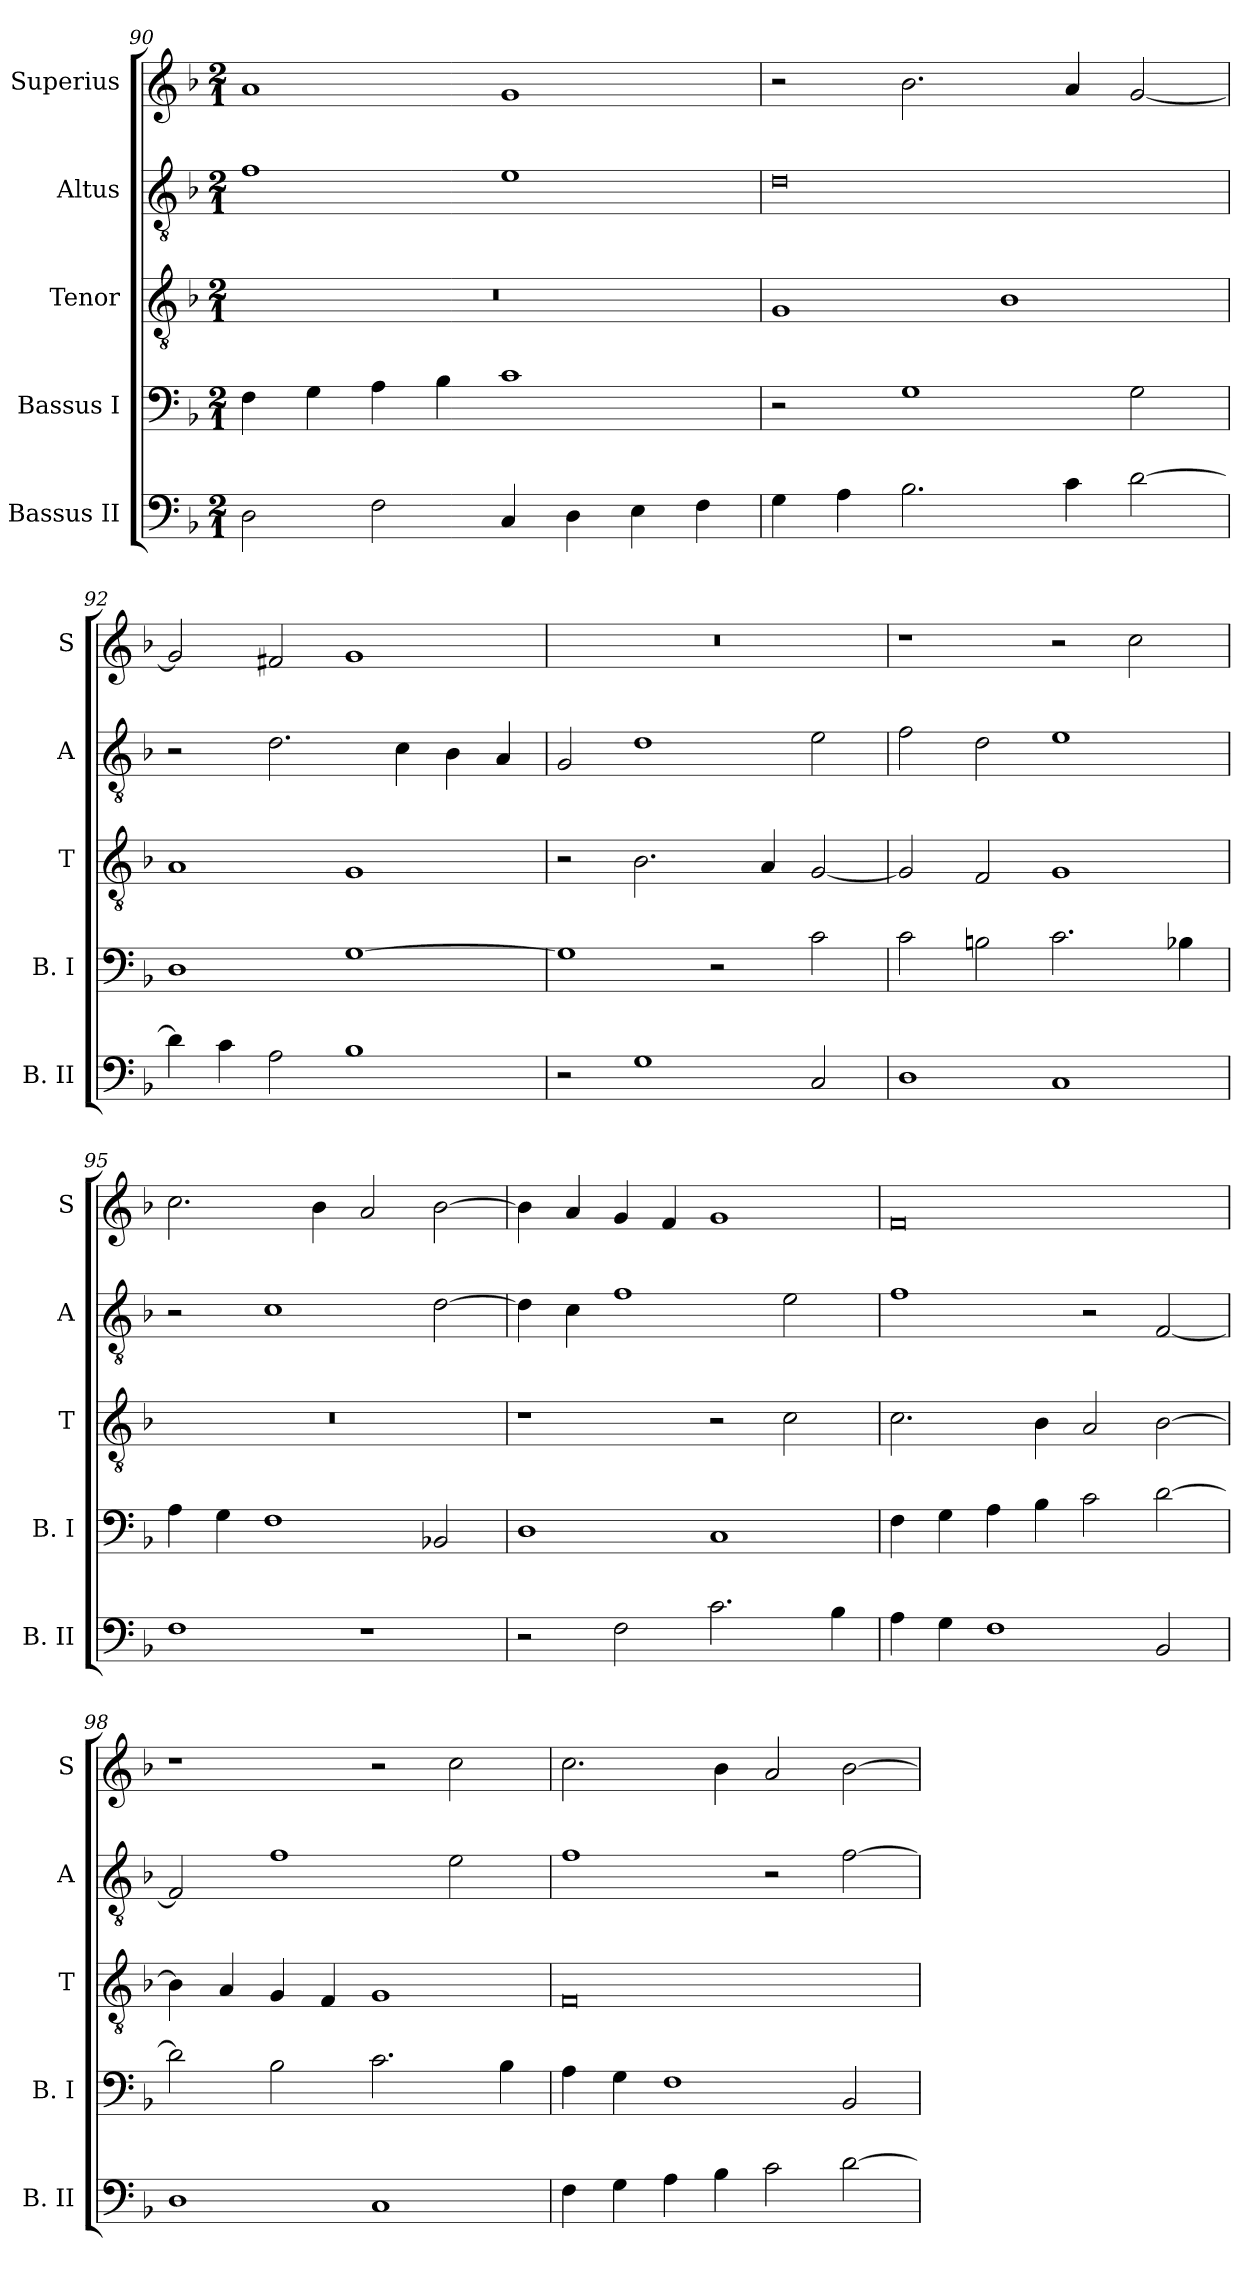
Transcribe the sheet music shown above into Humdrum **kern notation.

**kern	**kern	**kern	**kern	**kern
*part5	*part4	*part3	*part2	*part1
*staff5	*staff4	*staff3	*staff2	*staff1
*I"Bassus II	*I"Bassus I	*I"Tenor	*I"Altus	*I"Superius
*I'B. II	*I'B. I	*I'T	*I'A	*I'S
*clefF4	*clefF4	*clefGv2	*clefGv2	*clefG2
*k[b-]	*k[b-]	*k[b-]	*k[b-]	*k[b-]
*F:	*F:	*F:	*F:	*F:
*M2/1	*M2/1	*M2/1	*M2/1	*M2/1
=90	=90	=90	=90	=90
2D	4F	0r	1f	1a
.	4G	.	.	.
2F	4A	.	.	.
.	4B-	.	.	.
4C	1c	.	1e	1g
4D	.	.	.	.
4E	.	.	.	.
4F	.	.	.	.
=91	=91	=91	=91	=91
4G	2r	1G	0d	2r
4A	.	.	.	.
2.B-	1G	.	.	2.b-
.	.	1B-	.	.
4c	.	.	.	4a
[2d	2G	.	.	[2g
=92	=92	=92	=92	=92
4d]	1D	1A	2r	2g]
4c	.	.	.	.
2A	.	.	2.d	2f#X
1B-	[1G	1G	.	1g
.	.	.	4c	.
.	.	.	4B-	.
.	.	.	4A	.
=93	=93	=93	=93	=93
2r	1G]	2r	2G	0r
1G	.	2.B-	1d	.
.	2r	.	.	.
.	.	4A	.	.
2C	2c	[2G	2e	.
=94	=94	=94	=94	=94
1D	2c	2G]	2f	1r
.	2Bn	2F	2d	.
1C	2.c	1G	1e	2r
.	.	.	.	2cc
.	4B-X	.	.	.
=95	=95	=95	=95	=95
1F	4A	0r	2r	2.cc
.	4G	.	.	.
.	1F	.	1c	.
.	.	.	.	4b-
1r	.	.	.	2a
.	2BB-X	.	[2d	[2b-
=96	=96	=96	=96	=96
2r	1D	1r	4d]	4b-]
.	.	.	4c	4a
2F	.	.	1f	4g
.	.	.	.	4f
2.c	1C	2r	.	1g
.	.	2c	2e	.
4B-	.	.	.	.
=97	=97	=97	=97	=97
4A	4F	2.c	1f	0f
4G	4G	.	.	.
1F	4A	.	.	.
.	4B-	4B-	.	.
.	2c	2A	2r	.
2BB-	[2d	[2B-	[2F	.
=98	=98	=98	=98	=98
1D	2d]	4B-]	2F]	1r
.	.	4A	.	.
.	2B-	4G	1f	.
.	.	4F	.	.
1C	2.c	1G	.	2r
.	.	.	2e	2cc
.	4B-	.	.	.
=99	=99	=99	=99	=99
4F	4A	0F	1f	2.cc
4G	4G	.	.	.
4A	1F	.	.	.
4B-	.	.	.	4b-
2c	.	.	2r	2a
[2d	2BB-	.	[2f	[2b-
=	=	=	=	=
*-	*-	*-	*-	*-
